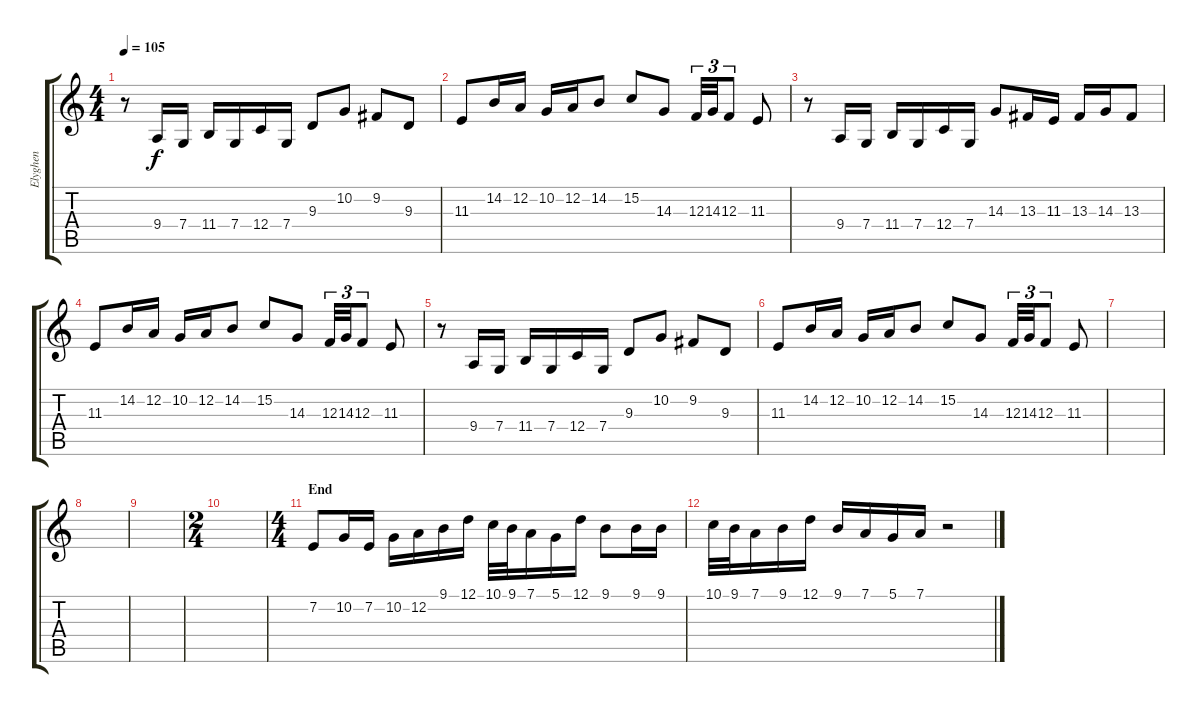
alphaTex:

\track ("Elyghen" "Elyghen") {instrument violin}
\staff {score tabs}
\tuning (D4 A3 F3 C3 G2 D2) {hide}
\ts (4 4)
\tempo 105
\clef g2
\ks c
r.8{dy f} 9.4.16 7.4.16 11.4.16 7.4.16 12.4.16 7.4.16 9.3.8 10.2.8 9.2.8 9.3.8 |
11.3.8 14.2.16 12.2.16 10.2.16 12.2.16 14.2.8 15.2.8 14.3.8 12.3.32{tu (3 2)} 14.3.32{tu (3 2)} 12.3.8{tu (3 2)} 11.3.8 |
r.8 9.4.16 7.4.16 11.4.16 7.4.16 12.4.16 7.4.16 14.3.8 13.3.16 11.3.16 13.3.16 14.3.16 13.3.8 |
11.3.8 14.2.16 12.2.16 10.2.16 12.2.16 14.2.8 15.2.8 14.3.8 12.3.32{tu (3 2)} 14.3.32{tu (3 2)} 12.3.8{tu (3 2)} 11.3.8 |
r.8 9.4.16 7.4.16 11.4.16 7.4.16 12.4.16 7.4.16 9.3.8 10.2.8 9.2.8 9.3.8 |
11.3.8 14.2.16 12.2.16 10.2.16 12.2.16 14.2.8 15.2.8 14.3.8 12.3.32{tu (3 2)} 14.3.32{tu (3 2)} 12.3.8{tu (3 2)} 11.3.8 |
|
|
|
\ts (2 4)
|
\ts (4 4)
\section ("" "End")
7.2.8 10.2.16 7.2.16 10.2.16 12.2.16 9.1.16 12.1.16 10.1.32 9.1.32 7.1.16 5.1.16 12.1.16 9.1.8 9.1.16 9.1.16 |
10.1.32 9.1.32 7.1.16 9.1.16 12.1.16 9.1.16 7.1.16 5.1.16 7.1.16 r.2
